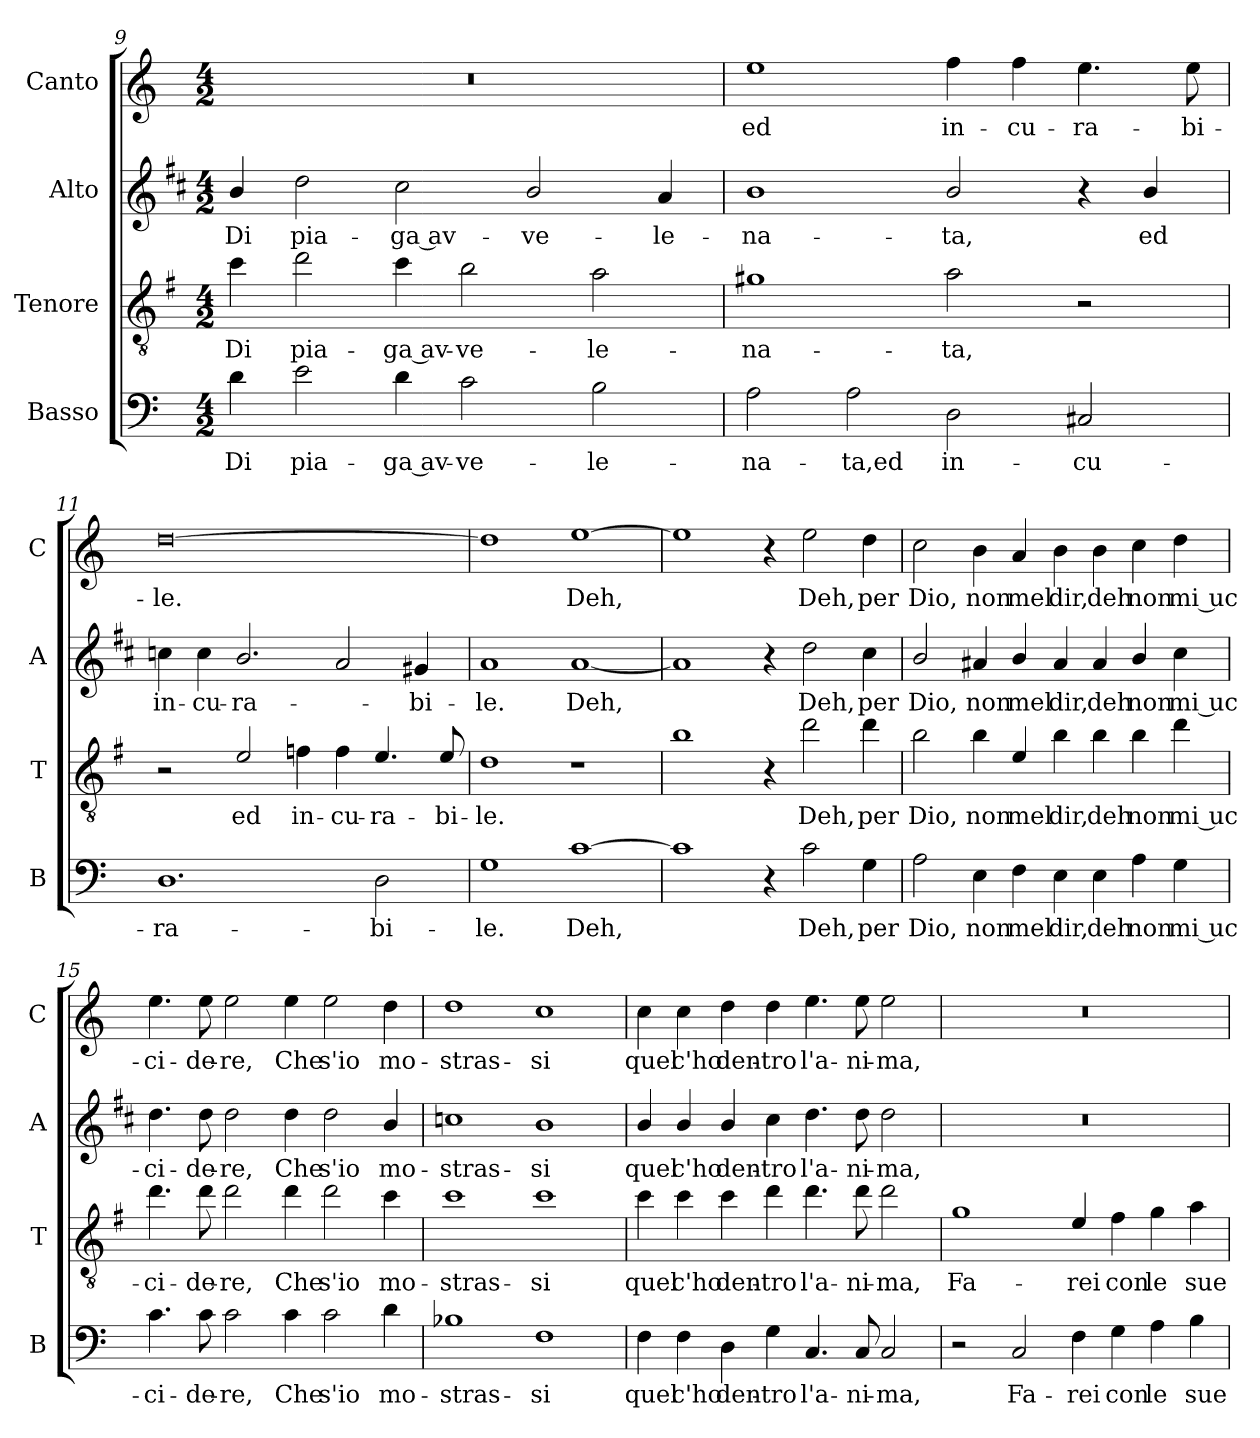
**kern	**text	**kern	**text	**kern	**text	**kern	**text
*part4	*part4	*part3	*part3	*part2	*part2	*part1	*part1
*staff4	*staff4	*staff3	*staff3	*staff2	*staff2	*staff1	*staff1
*I"Basso	*	*I"Tenore	*	*I"Alto	*	*I"Canto	*
*I'B	*	*I'T	*	*I'A	*	*I'C	*
*clefF4	*	*clefGv2	*	*clefG2	*	*clefG2	*
*	*	*ITrd4c7	*	*ITrd1c2	*	*	*
*k[]	*	*k[]	*	*k[]	*	*k[]	*
*C:	*	*C:	*	*C:	*	*C:	*
*M4/2	*	*M4/2	*	*M4/2	*	*M4/2	*
=9	=9	=9	=9	=9	=9	=9	=9
!	!LO:LY:b	!	!LO:LY:b	!	!LO:LY:b	!	!
4d\	Di	4f\	Di	4a/	Di	0r	.
!	!LO:LY:b	!	!LO:LY:b	!	!LO:LY:b	!	!
2e\	pia-	2g\	pia-	2cc\	pia-	.	.
!	!LO:LY:b	!	!LO:LY:b	!	!LO:LY:b	!	!
4d\	-ga av-	4f\	-ga av-	2b\	-ga av-	.	.
!	!LO:LY:b	!	!LO:LY:b	!	!	!	!
2c\	-ve-	2e\	-ve-	.	.	.	.
!	!	!	!	!	!LO:LY:b	!	!
.	.	.	.	2a/	-ve-	.	.
!	!LO:LY:b	!	!LO:LY:b	!	!	!	!
2B\	-le-	2d\	-le-	.	.	.	.
!	!	!	!	!	!LO:LY:b	!	!
.	.	.	.	4g/	-le-	.	.
!!LO:LB:g=z
=10	=10	=10	=10	=10	=10	=10	=10
!	!LO:LY:b	!	!LO:LY:b	!	!LO:LY:b	!	!LO:LY:b
2A\	-na-	1c#X	-na-	1a	-na-	1ee	ed
!	!LO:LY:b	!	!	!	!	!	!
2A\	-ta,ed	.	.	.	.	.	.
!	!LO:LY:b	!	!LO:LY:b	!	!LO:LY:b	!	!LO:LY:b
2D\	in-	2d\	-ta,	2a/	-ta,	4ff\	in-
!	!	!	!	!	!	!	!LO:LY:b
.	.	.	.	.	.	4ff\	-cu-
!	!LO:LY:b	!	!	!	!	!	!LO:LY:b
2C#X/	-cu-	2r	.	4r	.	4.ee\	-ra-
!	!	!	!	!	!LO:LY:b	!	!
.	.	.	.	4a/	ed	.	.
!	!	!	!	!	!	!	!LO:LY:b
.	.	.	.	.	.	8ee\	-bi-
=11	=11	=11	=11	=11	=11	=11	=11
!	!LO:LY:b	!	!	!	!LO:LY:b	!	!LO:LY:b
1.D	-ra-	2r	.	4b-X\	in-	[0dd	-le.
!	!	!	!	!	!LO:LY:b	!	!
.	.	.	.	4b-\	-cu-	.	.
!	!	!	!LO:LY:b	!	!LO:LY:b	!	!
.	.	2A/	ed	2.a/	-ra-	.	.
!	!	!	!LO:LY:b	!	!	!	!
.	.	4B-X\	in-	.	.	.	.
!	!	!	!LO:LY:b	!	!	!	!
.	.	4B-\	-cu-	2g/	.	.	.
!	!LO:LY:b	!	!LO:LY:b	!	!	!	!
2D\	-bi-	4.A/	-ra-	.	.	.	.
!	!	!	!	!	!LO:LY:b	!	!
.	.	.	.	4f#X/	-bi-	.	.
!	!	!	!LO:LY:b	!	!	!	!
.	.	8A/	-bi-	.	.	.	.
=12	=12	=12	=12	=12	=12	=12	=12
!	!LO:LY:b	!	!LO:LY:b	!	!LO:LY:b	!	!
1G	-le.	1G	-le.	1g	-le.	1dd]	.
!	!LO:LY:b	!	!	!	!LO:LY:b	!	!LO:LY:b
[1c	Deh,	1r	.	[1g	Deh,	[1ee	Deh,
=13	=13	=13	=13	=13	=13	=13	=13
1c]	.	1e	.	1g]	.	1ee]	.
4r	.	4r	.	4r	.	4r	.
!	!LO:LY:b	!	!LO:LY:b	!	!LO:LY:b	!	!LO:LY:b
2c\	Deh,	2g\	Deh,	2cc\	Deh,	2ee\	Deh,
!	!LO:LY:b	!	!LO:LY:b	!	!LO:LY:b	!	!LO:LY:b
4G\	per	4g\	per	4b\	per	4dd\	per
!!LO:PB:g=z
=14	=14	=14	=14	=14	=14	=14	=14
!	!LO:LY:b	!	!LO:LY:b	!	!LO:LY:b	!	!LO:LY:b
2A\	Dio,	2e\	Dio,	2a/	Dio,	2cc\	Dio,
!	!LO:LY:b	!	!LO:LY:b	!	!LO:LY:b	!	!LO:LY:b
4E\	non	4e\	non	4g#X/	non	4b\	non
!	!LO:LY:b	!	!LO:LY:b	!	!LO:LY:b	!	!LO:LY:b
4F\	mel	4A/	mel	4a/	mel	4a/	mel
!	!LO:LY:b	!	!LO:LY:b	!	!LO:LY:b	!	!LO:LY:b
4E\	dir,	4e\	dir,	4g#/	dir,	4b\	dir,
!	!LO:LY:b	!	!LO:LY:b	!	!LO:LY:b	!	!LO:LY:b
4E\	deh	4e\	deh	4g#/	deh	4b\	deh
!	!LO:LY:b	!	!LO:LY:b	!	!LO:LY:b	!	!LO:LY:b
4A\	non	4e\	non	4a/	non	4cc\	non
!	!LO:LY:b	!	!LO:LY:b	!	!LO:LY:b	!	!LO:LY:b
4G\	mi uc-	4g\	mi uc-	4b\	mi uc-	4dd\	mi uc-
=15	=15	=15	=15	=15	=15	=15	=15
!	!LO:LY:b	!	!LO:LY:b	!	!LO:LY:b	!	!LO:LY:b
4.c\	-ci-	4.g\	-ci-	4.cc\	-ci-	4.ee\	-ci-
!	!LO:LY:b	!	!LO:LY:b	!	!LO:LY:b	!	!LO:LY:b
8c\	-de-	8g\	-de-	8cc\	-de-	8ee\	-de-
!	!LO:LY:b	!	!LO:LY:b	!	!LO:LY:b	!	!LO:LY:b
2c\	-re,	2g\	-re,	2cc\	-re,	2ee\	-re,
!	!LO:LY:b	!	!LO:LY:b	!	!LO:LY:b	!	!LO:LY:b
4c\	Che	4g\	Che	4cc\	Che	4ee\	Che
!	!LO:LY:b	!	!LO:LY:b	!	!LO:LY:b	!	!LO:LY:b
2c\	s'io	2g\	s'io	2cc\	s'io	2ee\	s'io
!	!LO:LY:b	!	!LO:LY:b	!	!LO:LY:b	!	!LO:LY:b
4d\	mo-	4f\	mo-	4a/	mo-	4dd\	mo-
=16	=16	=16	=16	=16	=16	=16	=16
!	!LO:LY:b	!	!LO:LY:b	!	!LO:LY:b	!	!LO:LY:b
1B-X	-stras-	1f	-stras-	1b-X	-stras-	1dd	-stras-
!	!LO:LY:b	!	!LO:LY:b	!	!LO:LY:b	!	!LO:LY:b
1F	-si	1f	-si	1a	-si	1cc	-si
=17	=17	=17	=17	=17	=17	=17	=17
!	!LO:LY:b	!	!LO:LY:b	!	!LO:LY:b	!	!LO:LY:b
4F\	quel	4f\	quel	4a/	quel	4cc\	quel
!	!LO:LY:b	!	!LO:LY:b	!	!LO:LY:b	!	!LO:LY:b
4F\	c'ho	4f\	c'ho	4a/	c'ho	4cc\	c'ho
!	!LO:LY:b	!	!LO:LY:b	!	!LO:LY:b	!	!LO:LY:b
4D\	den-	4f\	den-	4a/	den-	4dd\	den-
!	!LO:LY:b	!	!LO:LY:b	!	!LO:LY:b	!	!LO:LY:b
4G\	-tro	4g\	-tro	4b\	-tro	4dd\	-tro
!	!LO:LY:b	!	!LO:LY:b	!	!LO:LY:b	!	!LO:LY:b
4.C/	l'a-	4.g\	l'a-	4.cc\	l'a-	4.ee\	l'a-
!	!LO:LY:b	!	!LO:LY:b	!	!LO:LY:b	!	!LO:LY:b
8C/	-ni-	8g\	-ni-	8cc\	-ni-	8ee\	-ni-
!	!LO:LY:b	!	!LO:LY:b	!	!LO:LY:b	!	!LO:LY:b
2C/	-ma,	2g\	-ma,	2cc\	-ma,	2ee\	-ma,
!!LO:LB:g=z
=18	=18	=18	=18	=18	=18	=18	=18
!	!	!	!LO:LY:b	!	!	!	!
2r	.	1c	Fa-	0r	.	0r	.
!	!LO:LY:b	!	!	!	!	!	!
2C/	Fa-	.	.	.	.	.	.
!	!LO:LY:b	!	!LO:LY:b	!	!	!	!
4F\	-rei	4A/	-rei	.	.	.	.
!	!LO:LY:b	!	!LO:LY:b	!	!	!	!
4G\	con	4B\	con	.	.	.	.
!	!LO:LY:b	!	!LO:LY:b	!	!	!	!
4A\	le	4c\	le	.	.	.	.
!	!LO:LY:b	!	!LO:LY:b	!	!	!	!
4B\	sue	4d\	sue	.	.	.	.
=	=	=	=	=	=	=	=
*-	*-	*-	*-	*-	*-	*-	*-
